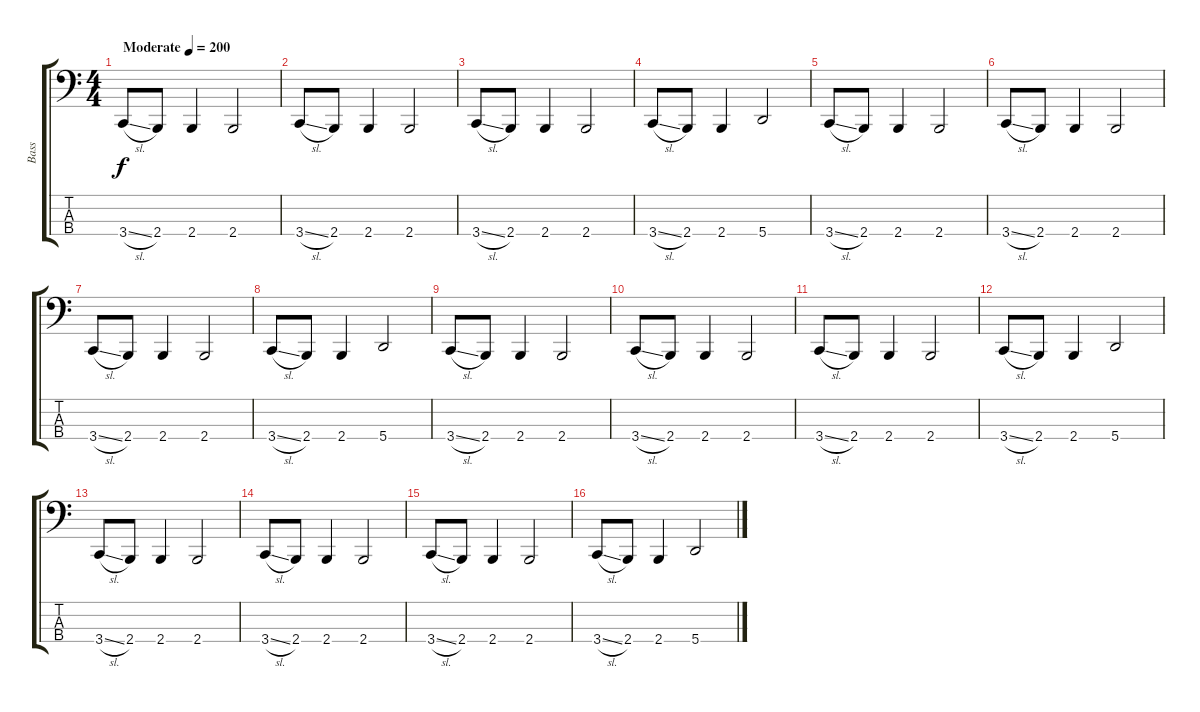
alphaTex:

\track ("Bass" "Bass") {instrument electricbassfinger}
\staff {score tabs}
\tuning (D2 A1 E1 A0) {hide}
\ts (4 4)
\tempo (200 "Moderate")
\clef f4
\ks c
3.4{sl}.8{dy f volume 4 instrument electricbassfinger} 2.4.8 2.4.4 2.4.2 |
3.4{sl}.8 2.4.8 2.4.4 2.4.2 |
3.4{sl}.8 2.4.8 2.4.4 2.4.2 |
3.4{sl}.8 2.4.8 2.4.4 5.4.2 |
3.4{sl}.8{volume 4} 2.4.8 2.4.4 2.4.2 |
3.4{sl}.8 2.4.8 2.4.4 2.4.2 |
3.4{sl}.8 2.4.8 2.4.4 2.4.2 |
3.4{sl}.8 2.4.8 2.4.4 5.4.2 |
3.4{sl}.8{volume 12} 2.4.8 2.4.4 2.4.2 |
3.4{sl}.8 2.4.8 2.4.4 2.4.2 |
3.4{sl}.8 2.4.8 2.4.4 2.4.2 |
3.4{sl}.8 2.4.8 2.4.4 5.4.2 |
3.4{sl}.8{volume 16} 2.4.8 2.4.4 2.4.2 |
3.4{sl}.8 2.4.8 2.4.4 2.4.2 |
3.4{sl}.8 2.4.8 2.4.4 2.4.2 |
3.4{sl}.8 2.4.8 2.4.4 5.4.2
